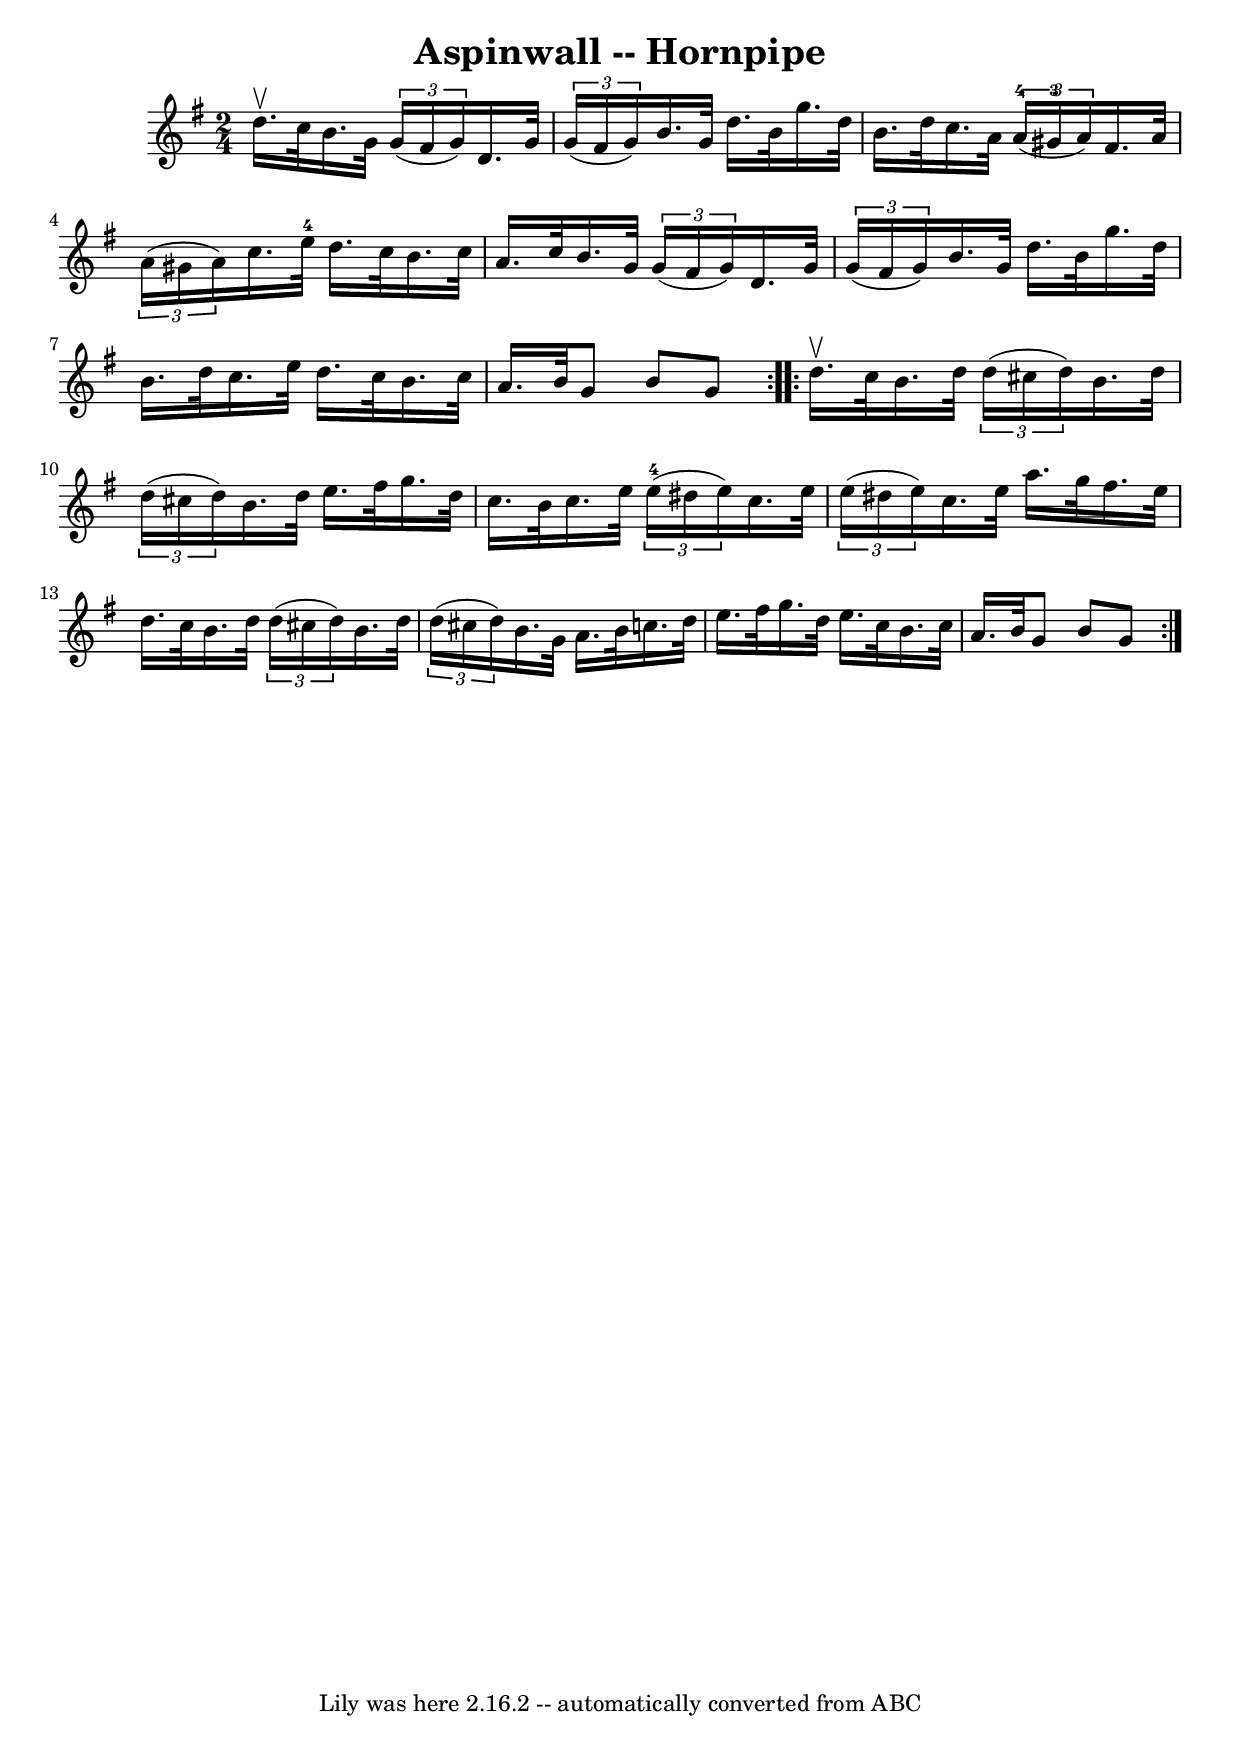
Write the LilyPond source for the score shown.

\version "2.16.2"
\include "Mammoth.ily"
\header {
  %% book = "Cole's 1000 Fiddle Tunes"
  crossRefNumber = "1"
  footnotes = ""
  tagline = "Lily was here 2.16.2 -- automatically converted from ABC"
  title = "Aspinwall -- Hornpipe"

}
voicedefault =  {



  \repeat volta 2 {

    \time 2/4 
    \key g \major
 d''16.^\upbow c''32  |
    b'16. g'32    
    \times 2/3 { g'16 (fis'16 g'16) 
	       } d'16. g'32    \times 2/3 {   
		 g'16 (fis'16 g'16) 
	       } |
    b'16. g'32 d''16. b'32    
    g''16. d''32 b'16. d''32  |
    c''16. a'32    \times 2/3 {  
      a'16-4(gis'16-3 a'16) 
    } fis'16. a'32    \times 2/3 {   
      a'16 (gis'16 a'16) 
    } |
    c''16. e''32-4 d''16. c''32 
    b'16. c''32 a'16. c''32  |
    b'16. g'32    \times 2/3 { 
      g'16 (fis'16 g'16) 
    } d'16. g'32    \times 2/3 { g'16 (
				 fis'16 g'16) 
			       } |
    b'16. g'32 d''16. b'32 g''16.    
    d''32 b'16. d''32  |
    c''16. e''32 d''16. c''32    
    b'16. c''32 a'16. b'32  |
    g'8 b'8 g'8  
  }     

  \repeat volta 2 {
    d''16.^\upbow c''32  |
    b'16. d''32    
    \times 2/3 { d''16 (cis''16 d''16) 
	       } b'16. d''32    
    \times 2/3 { d''16 (cis''16 d''16) 
	       } |
    b'16. d''32    
    e''16. fis''32 g''16. d''32 c''16. b'32  |
    c''16.    
    e''32    \times 2/3 { e''16-4(dis''16 e''16) 
			} c''16.    
    e''32    \times 2/3 { e''16 (dis''16 e''16) 
			} |
    c''16.    
    e''32 a''16. g''32 fis''16. e''32 d''16. c''32  |
    
    b'16. d''32    \times 2/3 { d''16 (cis''16 d''16) 
			      } b'16.    
    d''32    \times 2/3 { d''16 (cis''16 d''16) 
			} |
    b'16.    
    g'32 a'16. b'32 c''16. d''32 e''16. fis''32  |
    
    g''16. d''32 e''16. c''32 b'16. c''32 a'16. b'32  |
    
    g'8 b'8 g'8  
  }   

}

\score{
  <<

    \context Staff="default"
    {
      \voicedefault 
      
    }

  >>
  \layout {
    
  }
  \midi {
  }

}
